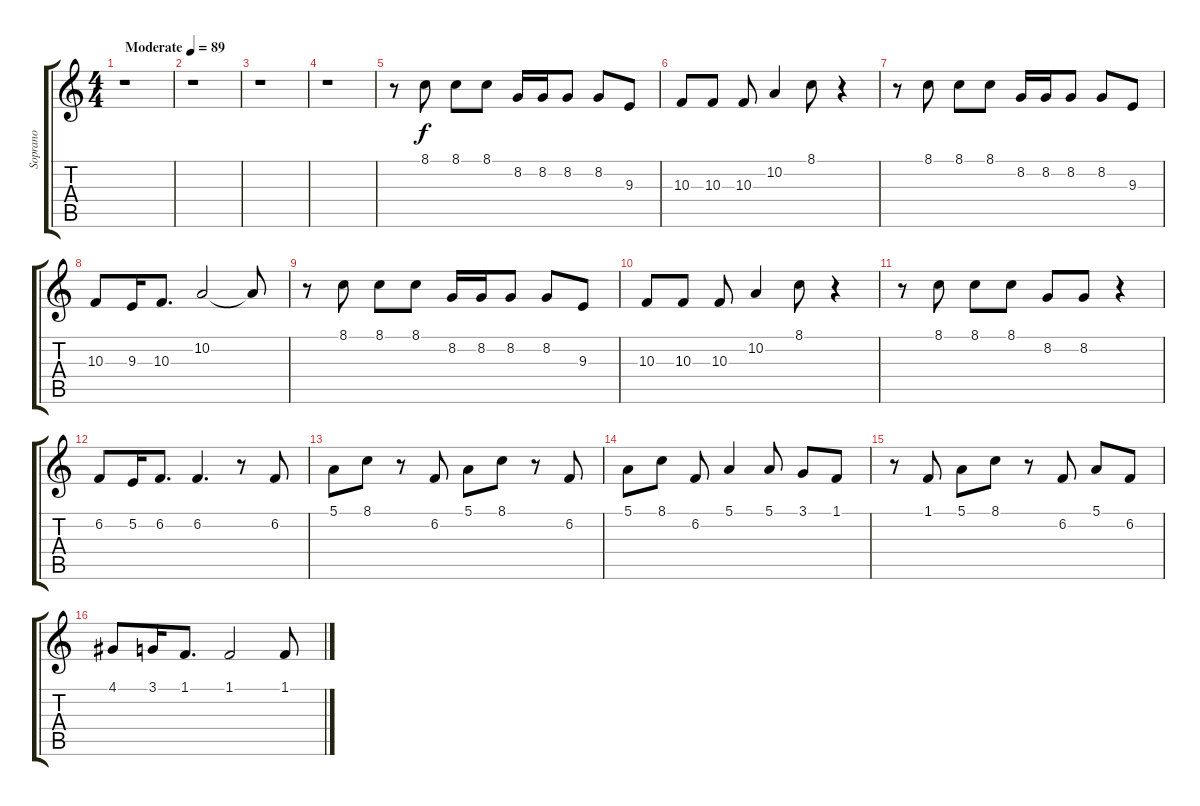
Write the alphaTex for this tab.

\track ("Soprano" "Soprano") {instrument pad4choir}
\staff {score tabs}
\tuning (E4 B3 G3 D3 A2 E2) {hide}
\ts (4 4)
\tempo (89 "Moderate")
\clef g2
\ks c
r.1{dy f instrument pad4choir} |
r.1 |
r.1 |
r.1 |
r.8 8.1.8 8.1.8 8.1.8 8.2.16 8.2.16 8.2.8 8.2.8 9.3.8 |
10.3.8 10.3.8 10.3.8 10.2.4 8.1.8 r.4 |
r.8 8.1.8 8.1.8 8.1.8 8.2.16 8.2.16 8.2.8 8.2.8 9.3.8 |
10.3.8 9.3.16 10.3.8{d} 10.2.2 10.2{t}.8 |
r.8 8.1.8 8.1.8 8.1.8 8.2.16 8.2.16 8.2.8 8.2.8 9.3.8 |
10.3.8 10.3.8 10.3.8 10.2.4 8.1.8 r.4 |
r.8 8.1.8 8.1.8 8.1.8 8.2.8 8.2.8 r.4 |
6.2.8 5.2.16 6.2.8{d} 6.2.4{d} r.8 6.2.8 |
5.1.8 8.1.8 r.8 6.2.8 5.1.8 8.1.8 r.8 6.2.8 |
5.1.8 8.1.8 6.2.8 5.1.4 5.1.8 3.1.8 1.1.8 |
r.8 1.1.8 5.1.8 8.1.8 r.8 6.2.8 5.1.8 6.2.8 |
4.1.8 3.1.16 1.1.8{d} 1.1.2 1.1.8
